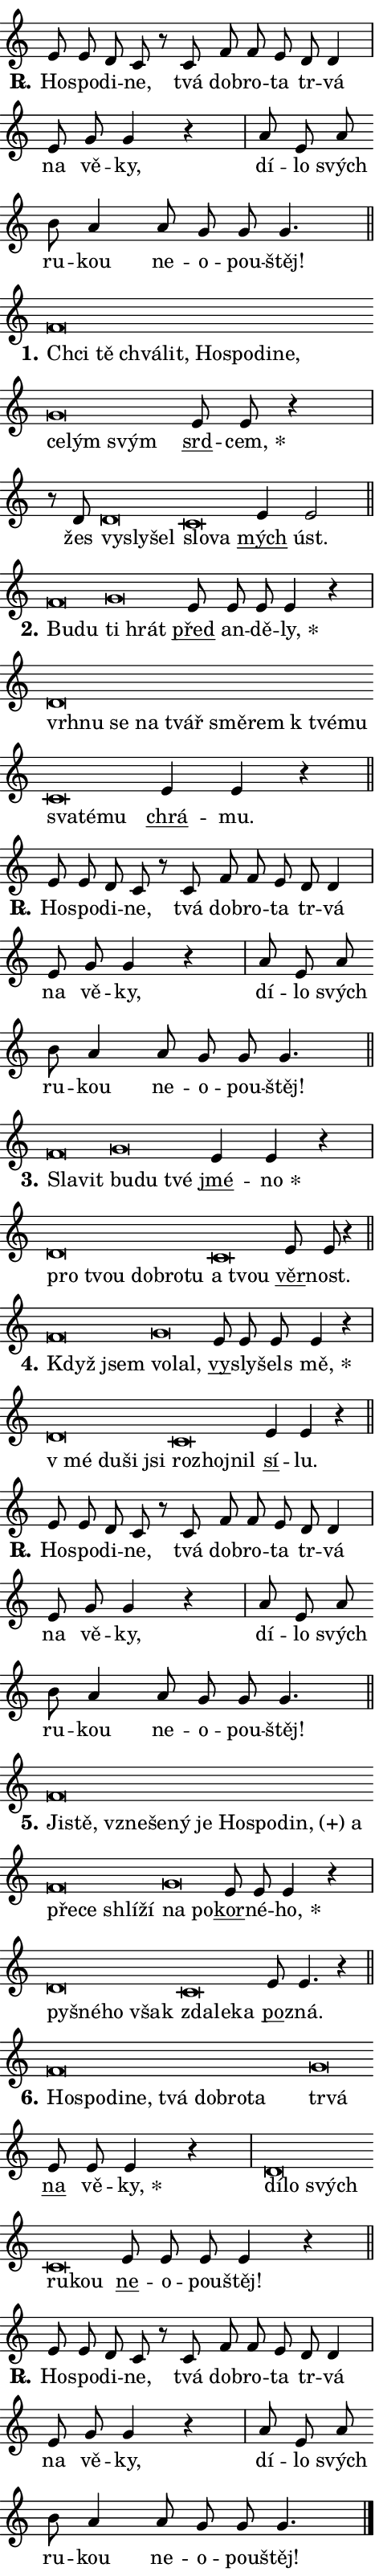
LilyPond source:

\version "2.24.0"
\header { tagline = "" }
\paper {
  indent = 0\cm
  top-margin = 0\cm
  right-margin = 0.13\cm % to fit lyric hyphens
  bottom-margin = 0\cm
  left-margin = 0\cm
  paper-width = 8\cm
  page-breaking = #ly:one-page-breaking
  system-system-spacing.basic-distance = #11
  score-system-spacing.basic-distance = #11
  ragged-last = ##f
}


%% Author: Thomas Morley
%% https://lists.gnu.org/archive/html/lilypond-user/2020-05/msg00002.html
#(define (line-position grob)
"Returns position of @var[grob} in current system:
   @code{'start}, if at first time-step
   @code{'end}, if at last time-step
   @code{'middle} otherwise
"
  (let* ((col (ly:item-get-column grob))
         (ln (ly:grob-object col 'left-neighbor))
         (rn (ly:grob-object col 'right-neighbor))
         (col-to-check-left (if (ly:grob? ln) ln col))
         (col-to-check-right (if (ly:grob? rn) rn col))
         (break-dir-left
           (and
             (ly:grob-property col-to-check-left 'non-musical #f)
             (ly:item-break-dir col-to-check-left)))
         (break-dir-right
           (and
             (ly:grob-property col-to-check-right 'non-musical #f)
             (ly:item-break-dir col-to-check-right))))
        (cond ((eqv? 1 break-dir-left) 'start)
              ((eqv? -1 break-dir-right) 'end)
              (else 'middle))))

#(define (tranparent-at-line-position vctor)
  (lambda (grob)
  "Relying on @code{line-position} select the relevant enry from @var{vctor}.
Used to determine transparency,"
    (case (line-position grob)
      ((end) (not (vector-ref vctor 0)))
      ((middle) (not (vector-ref vctor 1)))
      ((start) (not (vector-ref vctor 2))))))

noteHeadBreakVisibility =
#(define-music-function (break-visibility)(vector?)
"Makes @code{NoteHead}s transparent relying on @var{break-visibility}"
#{
  \override NoteHead.transparent =
    #(tranparent-at-line-position break-visibility)
#})

#(define delete-ledgers-for-transparent-note-heads
  (lambda (grob)
    "Reads whether a @code{NoteHead} is transparent.
If so this @code{NoteHead} is removed from @code{'note-heads} from
@var{grob}, which is supposed to be @code{LedgerLineSpanner}.
As a result ledgers are not printed for this @code{NoteHead}"
    (let* ((nhds-array (ly:grob-object grob 'note-heads))
           (nhds-list
             (if (ly:grob-array? nhds-array)
                 (ly:grob-array->list nhds-array)
                 '()))
           ;; Relies on the transparent-property being done before
           ;; Staff.LedgerLineSpanner.after-line-breaking is executed.
           ;; This is fragile ...
           (to-keep
             (remove
               (lambda (nhd)
                 (ly:grob-property nhd 'transparent #f))
               nhds-list)))
      ;; TODO find a better method to iterate over grob-arrays, similiar
      ;; to filter/remove etc for lists
      ;; For now rebuilt from scratch
      (set! (ly:grob-object grob 'note-heads)  '())
      (for-each
        (lambda (nhd)
          (ly:pointer-group-interface::add-grob grob 'note-heads nhd))
        to-keep))))

squashNotes = {
  \override NoteHead.X-extent = #'(-0.2 . 0.2)
  \override NoteHead.Y-extent = #'(-0.75 . 0)
  \override NoteHead.stencil =
    #(lambda (grob)
       (let ((pos (ly:grob-property grob 'staff-position)))
         (begin
           (if (< pos -7) (display "ERROR: Lower brevis then expected\n") (display ""))
           (if (<= pos -6) ly:text-interface::print ly:note-head::print))))
}
unSquashNotes = {
  \revert NoteHead.X-extent
  \revert NoteHead.Y-extent
  \revert NoteHead.stencil
}

hideNotes = \noteHeadBreakVisibility #begin-of-line-visible
unHideNotes = \noteHeadBreakVisibility #all-visible

% work-around for resetting accidentals
% https://lilypond.org/doc/v2.23/Documentation/notation/displaying-rhythms#unmetered-music
cadenzaMeasure = {
  \cadenzaOff
  \partial 1024 s1024
  \cadenzaOn
}

#(define-markup-command (accent layout props text) (markup?)
  "Underline accented syllable"
  (interpret-markup layout props
    #{\markup \override #'(offset . 4.3) \underline { #text }#}))

responsum = \markup \concat {
  "R" \hspace #-1.05 \path #0.1 #'((moveto 0 0.07) (lineto 0.9 0.8)) \hspace #0.05 "."
}

spaceSize = #0.6828661417322834 % exact space size for TeX Gyre Schola

\layout {
  \context {
    \Staff
    \remove "Time_signature_engraver"
    \override LedgerLineSpanner.after-line-breaking = #delete-ledgers-for-transparent-note-heads
  }
  \context {
    \Lyrics {
      \override LyricSpace.minimum-distance = \spaceSize
      \override LyricText.font-name = #"TeX Gyre Schola"
      \override LyricText.font-size = 1
      \override StanzaNumber.font-name = #"TeX Gyre Schola Bold"
      \override StanzaNumber.font-size = 1
    }
  }
  \context {
    \Score 
    \override NoteHead.text =
      #(lambda (grob) 
        (let ((pos (ly:grob-property grob 'staff-position)))
          #{\markup {
            \combine
              \halign #-0.55 \raise #(if (= pos -6) 0 0.5) \override #'(thickness . 2) \draw-line #'(3.2 . 0)
              \musicglyph "noteheads.sM1"
          }#}))
  }
}

% magnetic-lyrics.ily
%
%   written by
%     Jean Abou Samra <jean@abou-samra.fr>
%     Werner Lemberg <wl@gnu.org>
%
%   adapted by
%     Jiri Hon <jiri.hon@gmail.com>
%
% Version 2022-Apr-15

% https://www.mail-archive.com/lilypond-user@gnu.org/msg149350.html

#(define (Left_hyphen_pointer_engraver context)
   "Collect syllable-hyphen-syllable occurrences in lyrics and store
them in properties.  This engraver only looks to the left.  For
example, if the lyrics input is @code{foo -- bar}, it does the
following.

@itemize @bullet
@item
Set the @code{text} property of the @code{LyricHyphen} grob between
@q{foo} and @q{bar} to @code{foo}.

@item
Set the @code{left-hyphen} property of the @code{LyricText} grob with
text @q{foo} to the @code{LyricHyphen} grob between @q{foo} and
@q{bar}.
@end itemize

Use this auxiliary engraver in combination with the
@code{lyric-@/text::@/apply-@/magnetic-@/offset!} hook."
   (let ((hyphen #f)
         (text #f))
     (make-engraver
      (acknowledgers
       ((lyric-syllable-interface engraver grob source-engraver)
        (set! text grob)))
      (end-acknowledgers
       ((lyric-hyphen-interface engraver grob source-engraver)
        ;(when (not (grob::has-interface grob 'lyric-space-interface))
          (set! hyphen grob)));)
      ((stop-translation-timestep engraver)
       (when (and text hyphen)
         (ly:grob-set-object! text 'left-hyphen hyphen))
       (set! text #f)
       (set! hyphen #f)))))

#(define (lyric-text::apply-magnetic-offset! grob)
   "If the space between two syllables is less than the value in
property @code{LyricText@/.details@/.squash-threshold}, move the right
syllable to the left so that it gets concatenated with the left
syllable.

Use this function as a hook for
@code{LyricText@/.after-@/line-@/breaking} if the
@code{Left_@/hyphen_@/pointer_@/engraver} is active."
   (let ((hyphen (ly:grob-object grob 'left-hyphen #f)))
     (when hyphen
       (let ((left-text (ly:spanner-bound hyphen LEFT)))
         (when (grob::has-interface left-text 'lyric-syllable-interface)
           (let* ((common (ly:grob-common-refpoint grob left-text X))
                  (this-x-ext (ly:grob-extent grob common X))
                  (left-x-ext
                   (begin
                     ;; Trigger magnetism for left-text.
                     (ly:grob-property left-text 'after-line-breaking)
                     (ly:grob-extent left-text common X)))
                  ;; `delta` is the gap width between two syllables.
                  (delta (- (interval-start this-x-ext)
                            (interval-end left-x-ext)))
                  (details (ly:grob-property grob 'details))
                  (threshold (assoc-get 'squash-threshold details 0.2)))
             (when (< delta threshold)
               (let* (;; We have to manipulate the input text so that
                      ;; ligatures crossing syllable boundaries are not
                      ;; disabled.  For languages based on the Latin
                      ;; script this is essentially a beautification.
                      ;; However, for non-Western scripts it can be a
                      ;; necessity.
                      (lt (ly:grob-property left-text 'text))
                      (rt (ly:grob-property grob 'text))
                      (is-space (grob::has-interface hyphen 'lyric-space-interface))
                      (space (if is-space " " ""))
                      (extra-delta (if is-space spaceSize 0))
                      ;; Append new syllable.
                      (ltrt-space (if (and (string? lt) (string? rt))
                                (string-append lt space rt)
                                (make-concat-markup (list lt space rt))))
                      ;; Right-align `ltrt` to the right side.
                      (ltrt-space-markup (grob-interpret-markup
                               grob
                               (make-translate-markup
                                (cons (interval-length this-x-ext) 0)
                                (make-right-align-markup ltrt-space)))))
                 (begin
                   ;; Don't print `left-text`.
                   (ly:grob-set-property! left-text 'stencil #f)
                   ;; Set text and stencil (which holds all collected
                   ;; syllables so far) and shift it to the left.
                   (ly:grob-set-property! grob 'text ltrt-space)
                   (ly:grob-set-property! grob 'stencil ltrt-space-markup)
                   (ly:grob-translate-axis! grob (- (- delta extra-delta)) X))))))))))


#(define (lyric-hyphen::displace-bounds-first grob)
   ;; Make very sure this callback isn't triggered too early.
   (let ((left (ly:spanner-bound grob LEFT))
         (right (ly:spanner-bound grob RIGHT)))
     (ly:grob-property left 'after-line-breaking)
     (ly:grob-property right 'after-line-breaking)
     (ly:lyric-hyphen::print grob)))

squashThreshold = #0.4

\layout {
  \context {
    \Lyrics
    \consists #Left_hyphen_pointer_engraver
    \override LyricText.after-line-breaking =
      #lyric-text::apply-magnetic-offset!
    \override LyricHyphen.stencil = #lyric-hyphen::displace-bounds-first
    \override LyricText.details.squash-threshold = \squashThreshold
    \override LyricHyphen.minimum-distance = 0
    \override LyricHyphen.minimum-length = \squashThreshold
  }
}

squashText = \override LyricText.details.squash-threshold = 9999
unSquashText = \override LyricText.details.squash-threshold = \squashThreshold

leftText = \override LyricText.self-alignment-X = #LEFT
unLeftText = \revert LyricText.self-alignment-X

starOffset = #(lambda (grob) 
                (let ((x_offset (ly:self-alignment-interface::aligned-on-x-parent grob)))
                  (if (= x_offset 0) 0 (+ x_offset 1.2))))

star = #(define-music-function (syllable)(string?)
"Append star separator at the end of a syllable"
#{
  \once \override LyricText.X-offset = #starOffset
  \lyricmode { \markup {
    #syllable
    \override #'((font-name . "TeX Gyre Schola Bold")) \hspace #0.2 \lower #0.65 \larger "*"
  } }
#})

starAccent = #(define-music-function (syllable)(string?)
"Append star separator at the end of a syllable and make accent"
#{
  \once \override LyricText.X-offset = #starOffset
  \lyricmode { \markup {
    \accent #syllable
    \override #'((font-name . "TeX Gyre Schola Bold")) \hspace #0.2 \lower #0.65 \larger "*"
  } }
#})

breath = #(define-music-function (syllable)(string?)
"Append breathing indicator at the end of a syllable"
#{
  \lyricmode { \markup { #syllable "+" } }
#})

optionalBreath = #(define-music-function (syllable)(string?)
"Append optional breathing indicator at the end of a syllable"
#{
  \lyricmode { \markup { #syllable "(+)" } }
#})


\score {
    <<
        \new Voice = "melody" { \cadenzaOn \key c \major \relative { e'8 e d c r c \bar "" f f e \bar "" d d4 \cadenzaMeasure \bar "|" e8 g g4 r \cadenzaMeasure \bar "|" a8 e a \bar "" b a4 \bar "" a8 g g g4. \cadenzaMeasure \bar "||" \break } }
        \new Lyrics \lyricsto "melody" { \lyricmode { \set stanza = \responsum
Ho -- spo -- di -- ne, tvá dob -- ro -- ta tr -- vá na vě -- ky, dí -- lo svých ru -- kou ne -- o -- pou -- štěj! } }
    >>
    \layout {}
}

\score {
    <<
        \new Voice = "melody" { \cadenzaOn \key c \major \relative { \squashNotes f'\breve*1/16 \hideNotes \breve*1/16 \bar "" \breve*1/16 \bar "" \breve*1/16 \bar "" \breve*1/16 \bar "" \breve*1/16 \bar "" \breve*1/16 \breve*1/16 \bar "" \unHideNotes \unSquashNotes \squashNotes g\breve*1/16 \hideNotes \breve*1/16 \breve*1/16 \bar "" \unHideNotes \unSquashNotes \bar "" e8 e r4 \cadenzaMeasure \bar "|" r8 d8 \squashNotes d\breve*1/16 \hideNotes \breve*1/16 \breve*1/16 \bar "" \unHideNotes \unSquashNotes \squashNotes c\breve*1/16 \hideNotes \breve*1/16 \bar "" \unHideNotes \unSquashNotes \bar "" e4 e2 \cadenzaMeasure \bar "||" \break } }
        \new Lyrics \lyricsto "melody" { \lyricmode { \set stanza = "1."
\leftText Chci \squashText tě chvá -- lit, Ho -- spo -- di -- ne, \unSquashText ce -- \squashText lým svým \unLeftText \unSquashText \markup \accent srd -- \star cem, žes \leftText vy -- \squashText sly -- šel \unSquashText slo -- \squashText va \unLeftText \unSquashText \markup \accent mých úst. } }
    >>
    \layout {}
}

\score {
    <<
        \new Voice = "melody" { \cadenzaOn \key c \major \relative { \squashNotes f'\breve*1/16 \hideNotes \breve*1/16 \bar "" \unHideNotes \unSquashNotes \squashNotes g\breve*1/16 \hideNotes \breve*1/16 \bar "" \unHideNotes \unSquashNotes \bar "" e8 e e e4 r \cadenzaMeasure \bar "|" \squashNotes d\breve*1/16 \hideNotes \breve*1/16 \bar "" \breve*1/16 \bar "" \breve*1/16 \bar "" \breve*1/16 \bar "" \breve*1/16 \bar "" \breve*1/16 \bar "" \breve*1/16 \breve*1/16 \bar "" \unHideNotes \unSquashNotes \squashNotes c\breve*1/16 \hideNotes \breve*1/16 \breve*1/16 \bar "" \unHideNotes \unSquashNotes \bar "" e4 e r \cadenzaMeasure \bar "||" \break } }
        \new Lyrics \lyricsto "melody" { \lyricmode { \set stanza = "2."
\leftText Bu -- \squashText du \unSquashText ti \squashText hrát \unLeftText \unSquashText \markup \accent před an -- dě -- \star ly, \leftText vrh -- \squashText nu se na tvář smě -- rem "k tvé" -- mu \unSquashText sva -- \squashText té -- mu \unLeftText \unSquashText \markup \accent chrá -- mu. } }
    >>
    \layout {}
}

\score {
    <<
        \new Voice = "melody" { \cadenzaOn \key c \major \relative { e'8 e d c r c \bar "" f f e \bar "" d d4 \cadenzaMeasure \bar "|" e8 g g4 r \cadenzaMeasure \bar "|" a8 e a \bar "" b a4 \bar "" a8 g g g4. \cadenzaMeasure \bar "||" \break } }
        \new Lyrics \lyricsto "melody" { \lyricmode { \set stanza = \responsum
Ho -- spo -- di -- ne, tvá dob -- ro -- ta tr -- vá na vě -- ky, dí -- lo svých ru -- kou ne -- o -- pou -- štěj! } }
    >>
    \layout {}
}

\score {
    <<
        \new Voice = "melody" { \cadenzaOn \key c \major \relative { \squashNotes f'\breve*1/16 \hideNotes \breve*1/16 \bar "" \unHideNotes \unSquashNotes \squashNotes g\breve*1/16 \hideNotes \breve*1/16 \breve*1/16 \bar "" \unHideNotes \unSquashNotes \bar "" e4 e r \cadenzaMeasure \bar "|" \squashNotes d\breve*1/16 \hideNotes \breve*1/16 \bar "" \breve*1/16 \bar "" \breve*1/16 \breve*1/16 \bar "" \unHideNotes \unSquashNotes \squashNotes c\breve*1/16 \hideNotes \breve*1/16 \bar "" \unHideNotes \unSquashNotes \bar "" e8 e r4 \cadenzaMeasure \bar "||" \break } }
        \new Lyrics \lyricsto "melody" { \lyricmode { \set stanza = "3."
\leftText Sla -- \squashText vit \unSquashText bu -- \squashText du tvé \unLeftText \unSquashText \markup \accent jmé -- \star no \leftText pro \squashText tvou dob -- ro -- tu \unSquashText a \squashText tvou \unLeftText \unSquashText \markup \accent věr -- nost. } }
    >>
    \layout {}
}

\score {
    <<
        \new Voice = "melody" { \cadenzaOn \key c \major \relative { \squashNotes f'\breve*1/16 \hideNotes \breve*1/16 \bar "" \unHideNotes \unSquashNotes \squashNotes g\breve*1/16 \hideNotes \breve*1/16 \bar "" \unHideNotes \unSquashNotes \bar "" e8 e e e4 r \cadenzaMeasure \bar "|" \squashNotes d\breve*1/16 \hideNotes \breve*1/16 \bar "" \breve*1/16 \breve*1/16 \bar "" \unHideNotes \unSquashNotes \squashNotes c\breve*1/16 \hideNotes \breve*1/16 \breve*1/16 \bar "" \unHideNotes \unSquashNotes \bar "" e4 e r \cadenzaMeasure \bar "||" \break } }
        \new Lyrics \lyricsto "melody" { \lyricmode { \set stanza = "4."
\leftText Když \squashText jsem \unSquashText vo -- \squashText lal, \unLeftText \unSquashText \markup \accent vy -- sly -- šels \star mě, \leftText "v mé" \squashText du -- ši jsi \unSquashText roz -- \squashText hoj -- nil \unLeftText \unSquashText \markup \accent sí -- lu. } }
    >>
    \layout {}
}

\score {
    <<
        \new Voice = "melody" { \cadenzaOn \key c \major \relative { e'8 e d c r c \bar "" f f e \bar "" d d4 \cadenzaMeasure \bar "|" e8 g g4 r \cadenzaMeasure \bar "|" a8 e a \bar "" b a4 \bar "" a8 g g g4. \cadenzaMeasure \bar "||" \break } }
        \new Lyrics \lyricsto "melody" { \lyricmode { \set stanza = \responsum
Ho -- spo -- di -- ne, tvá dob -- ro -- ta tr -- vá na vě -- ky, dí -- lo svých ru -- kou ne -- o -- pou -- štěj! } }
    >>
    \layout {}
}

\score {
    <<
        \new Voice = "melody" { \cadenzaOn \key c \major \relative { \squashNotes f'\breve*1/16 \hideNotes \breve*1/16 \bar "" \breve*1/16 \bar "" \breve*1/16 \bar "" \breve*1/16 \bar "" \breve*1/16 \bar "" \breve*1/16 \bar "" \breve*1/16 \bar "" \breve*1/16 \bar "" \breve*1/16 \bar "" \breve*1/16 \bar "" \breve*1/16 \bar "" \breve*1/16 \breve*1/16 \bar "" \unHideNotes \unSquashNotes \squashNotes g\breve*1/16 \hideNotes \breve*1/16 \bar "" \unHideNotes \unSquashNotes \bar "" e8 e e4 r \cadenzaMeasure \bar "|" \squashNotes d\breve*1/16 \hideNotes \breve*1/16 \bar "" \breve*1/16 \breve*1/16 \bar "" \unHideNotes \unSquashNotes \squashNotes c\breve*1/16 \hideNotes \breve*1/16 \breve*1/16 \bar "" \unHideNotes \unSquashNotes \bar "" e8 e4. r4 \cadenzaMeasure \bar "||" \break } }
        \new Lyrics \lyricsto "melody" { \lyricmode { \set stanza = "5."
\leftText Ji -- \squashText stě, vzne -- še -- ný je Ho -- spo -- \optionalBreath din, a pře -- ce shlí -- ží \unSquashText na \squashText po -- \unLeftText \unSquashText \markup \accent kor -- né -- \star ho, \leftText py -- \squashText šné -- ho však \unSquashText zda -- \squashText le -- ka \unLeftText \unSquashText \markup \accent po -- zná. } }
    >>
    \layout {}
}

\score {
    <<
        \new Voice = "melody" { \cadenzaOn \key c \major \relative { \squashNotes f'\breve*1/16 \hideNotes \breve*1/16 \bar "" \breve*1/16 \bar "" \breve*1/16 \bar "" \breve*1/16 \bar "" \breve*1/16 \bar "" \breve*1/16 \breve*1/16 \bar "" \unHideNotes \unSquashNotes \squashNotes g\breve*1/16 \hideNotes \breve*1/16 \bar "" \unHideNotes \unSquashNotes \bar "" e8 e e4 r \cadenzaMeasure \bar "|" \squashNotes d\breve*1/16 \hideNotes \breve*1/16 \breve*1/16 \bar "" \unHideNotes \unSquashNotes \squashNotes c\breve*1/16 \hideNotes \breve*1/16 \bar "" \unHideNotes \unSquashNotes \bar "" e8 e e e4 r \cadenzaMeasure \bar "||" \break } }
        \new Lyrics \lyricsto "melody" { \lyricmode { \set stanza = "6."
\leftText Ho -- \squashText spo -- di -- ne, tvá dob -- ro -- ta \unSquashText tr -- \squashText vá \unLeftText \unSquashText \markup \accent na vě -- \star ky, \leftText dí -- \squashText lo svých \unSquashText ru -- \squashText kou \unLeftText \unSquashText \markup \accent ne -- o -- pou -- štěj! } }
    >>
    \layout {}
}

\score {
    <<
        \new Voice = "melody" { \cadenzaOn \key c \major \relative { e'8 e d c r c \bar "" f f e \bar "" d d4 \cadenzaMeasure \bar "|" e8 g g4 r \cadenzaMeasure \bar "|" a8 e a \bar "" b a4 \bar "" a8 g g g4. \cadenzaMeasure \bar "||" \break } \bar "|." }
        \new Lyrics \lyricsto "melody" { \lyricmode { \set stanza = \responsum
Ho -- spo -- di -- ne, tvá dob -- ro -- ta tr -- vá na vě -- ky, dí -- lo svých ru -- kou ne -- o -- pou -- štěj! } }
    >>
    \layout {}
}
